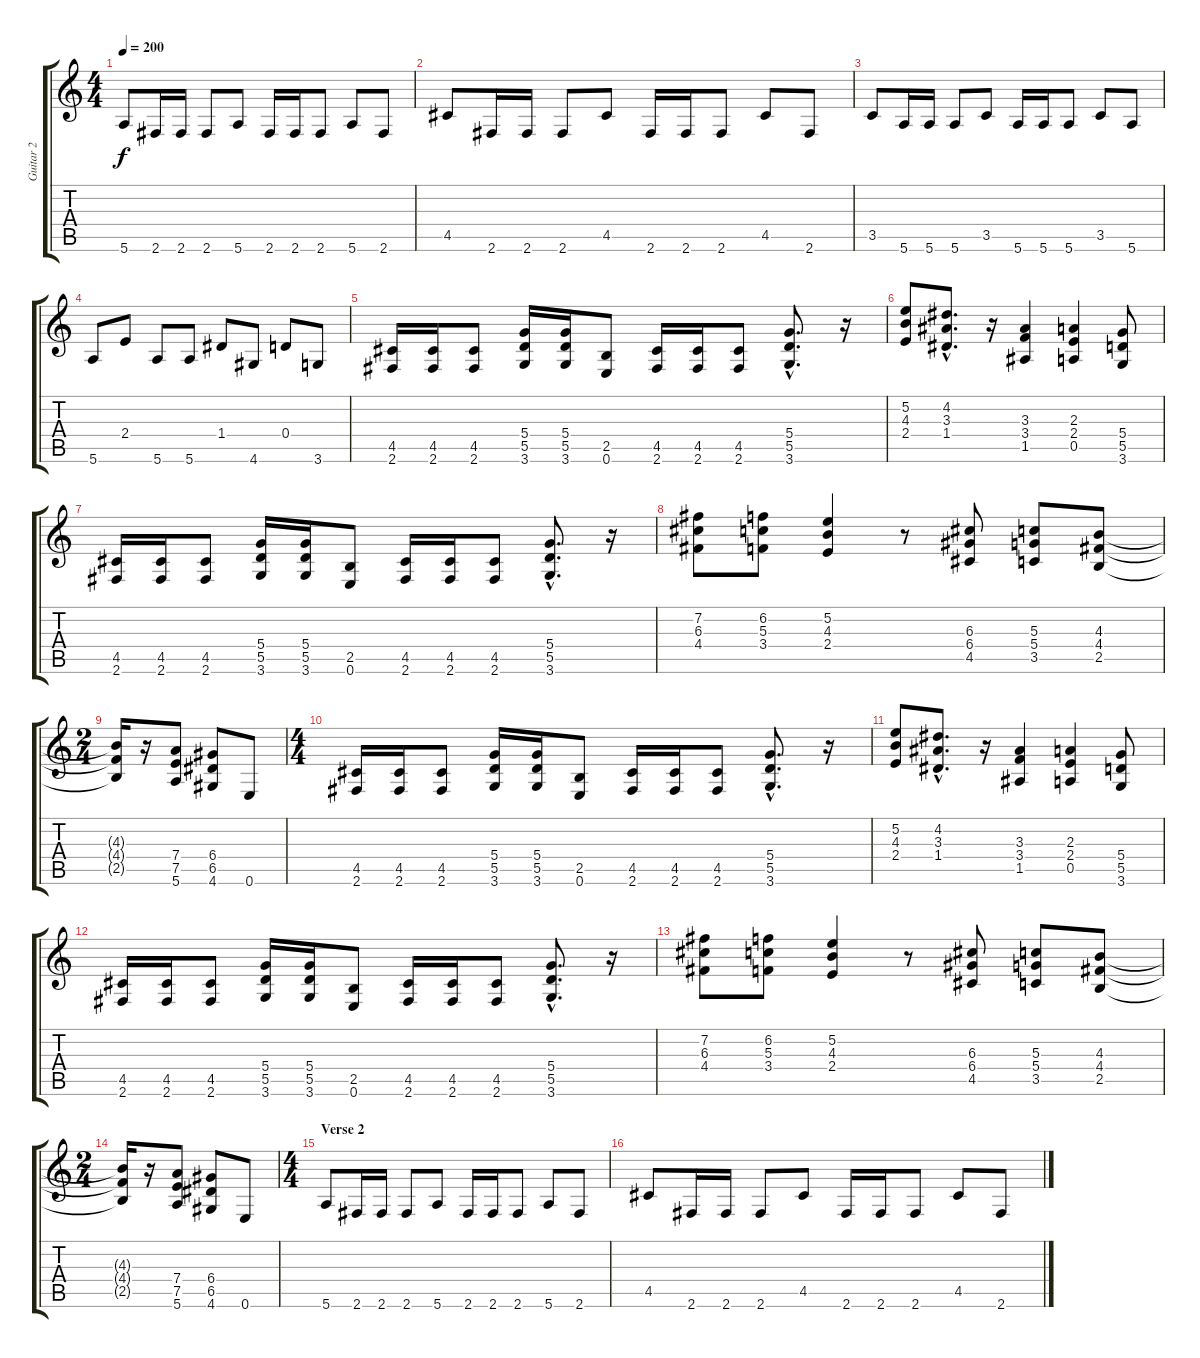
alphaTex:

\track ("Guitar 2" "Guitar 2") {instrument distortionguitar}
\staff {score tabs}
\tuning (E4 B3 G3 D3 A2 E2) {hide}
\ts (4 4)
\tempo 200
\clef g2
\ks c
5.6.8{dy f} 2.6.16 2.6.16 2.6.8 5.6.8 2.6.16 2.6.16 2.6.8 5.6.8 2.6.8 |
4.5.8 2.6.16 2.6.16 2.6.8 4.5.8 2.6.16 2.6.16 2.6.8 4.5.8 2.6.8 |
3.5.8 5.6.16 5.6.16 5.6.8 3.5.8 5.6.16 5.6.16 5.6.8 3.5.8 5.6.8 |
5.6.8 2.4.8 5.6.8 5.6.8 1.4.8 4.6.8 0.4.8 3.6.8 |
(4.5 2.6).16 (4.5 2.6).16 (4.5 2.6).8 (5.4 5.5 3.6).16 (5.4 5.5 3.6).16 (2.5 0.6).8 (4.5 2.6).16 (4.5 2.6).16 (4.5 2.6).8 (5.4{hac} 5.5{hac} 3.6{hac}).8{d} r.16 |
(5.2 4.3 2.4).8 (4.2{hac} 3.3{hac} 1.4{hac}).8{d} r.16 (3.3 3.4 1.5).4 (2.3 2.4 0.5).4 (5.4 5.5 3.6).8 |
(4.5 2.6).16 (4.5 2.6).16 (4.5 2.6).8 (5.4 5.5 3.6).16 (5.4 5.5 3.6).16 (2.5 0.6).8 (4.5 2.6).16 (4.5 2.6).16 (4.5 2.6).8 (5.4{hac} 5.5{hac} 3.6{hac}).8{d} r.16 |
(7.2 6.3 4.4).8 (6.2 5.3 3.4).8 (5.2 4.3 2.4).4 r.8 (6.3 6.4 4.5).8 (5.3 5.4 3.5).8 (4.3 4.4 2.5).8 |
\ts (2 4)
(4.3{t} 4.4{t} 2.5{t}).16 r.16 (7.4 7.5 5.6).8 (6.4 6.5 4.6).8 0.6.8 |
\ts (4 4)
(4.5 2.6).16 (4.5 2.6).16 (4.5 2.6).8 (5.4 5.5 3.6).16 (5.4 5.5 3.6).16 (2.5 0.6).8 (4.5 2.6).16 (4.5 2.6).16 (4.5 2.6).8 (5.4{hac} 5.5{hac} 3.6{hac}).8{d} r.16 |
(5.2 4.3 2.4).8 (4.2{hac} 3.3{hac} 1.4{hac}).8{d} r.16 (3.3 3.4 1.5).4 (2.3 2.4 0.5).4 (5.4 5.5 3.6).8 |
(4.5 2.6).16 (4.5 2.6).16 (4.5 2.6).8 (5.4 5.5 3.6).16 (5.4 5.5 3.6).16 (2.5 0.6).8 (4.5 2.6).16 (4.5 2.6).16 (4.5 2.6).8 (5.4{hac} 5.5{hac} 3.6{hac}).8{d} r.16 |
(7.2 6.3 4.4).8 (6.2 5.3 3.4).8 (5.2 4.3 2.4).4 r.8 (6.3 6.4 4.5).8 (5.3 5.4 3.5).8 (4.3 4.4 2.5).8 |
\ts (2 4)
(4.3{t} 4.4{t} 2.5{t}).16 r.16 (7.4 7.5 5.6).8 (6.4 6.5 4.6).8 0.6.8 |
\ts (4 4)
\section ("" "Verse 2")
5.6.8 2.6.16 2.6.16 2.6.8 5.6.8 2.6.16 2.6.16 2.6.8 5.6.8 2.6.8 |
4.5.8 2.6.16 2.6.16 2.6.8 4.5.8 2.6.16 2.6.16 2.6.8 4.5.8 2.6.8
